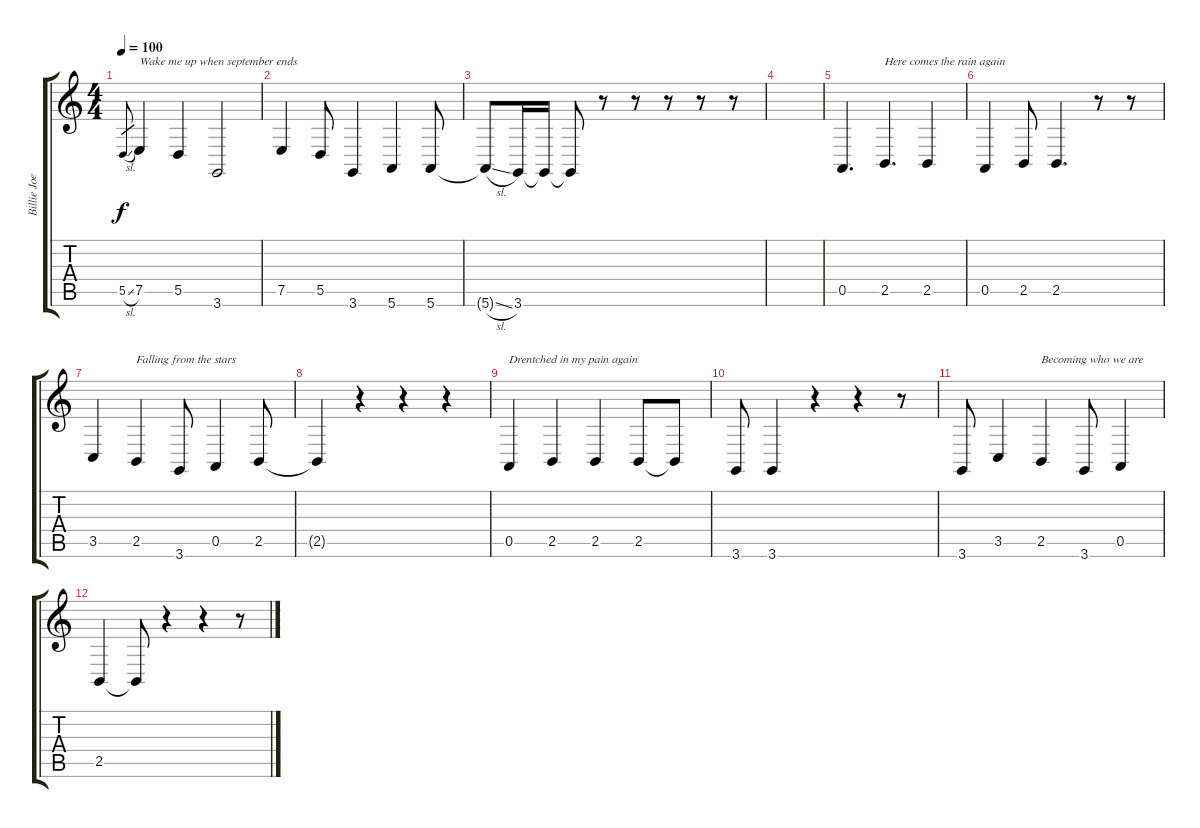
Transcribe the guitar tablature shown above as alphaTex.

\track ("Billie Joe Armstrong (Vocals)" "Billie Joe") {instrument viola}
\staff {score tabs}
\tuning (E4 B3 G3 D3 A2 E2) {hide}
\ts (4 4)
\tempo 100
\clef g2
\ks c
5.5{sl}.8{gr dy f} 7.5.4{txt "Wake me up when september ends"} 5.5.4 3.6.2 |
7.5.4 5.5.8 3.6.4 5.6.4 5.6.8 |
5.6{sl t}.8 3.6.16 3.6{t}.16 3.6{t}.8 r.8 r.8 r.8 r.8 r.8 |
|
0.5.4{d} 2.5.4{d txt "Here comes the rain again"} 2.5.4 |
0.5.4 2.5.8 2.5.4{d} r.8 r.8 |
3.5.4 2.5.4{txt "Falling from the stars"} 3.6.8 0.5.4 2.5.8 |
2.5{t}.4 r.4 r.4 r.4 |
0.5.4{txt "Drentched in my pain again "} 2.5.4 2.5.4 2.5.8 2.5{t}.8 |
3.6.8 3.6.4 r.4 r.4 r.8 |
3.6.8 3.5.4 2.5.4{txt "Becoming who we are"} 3.6.8 0.5.4 |
2.5.4 2.5{t}.8 r.4 r.4 r.8
